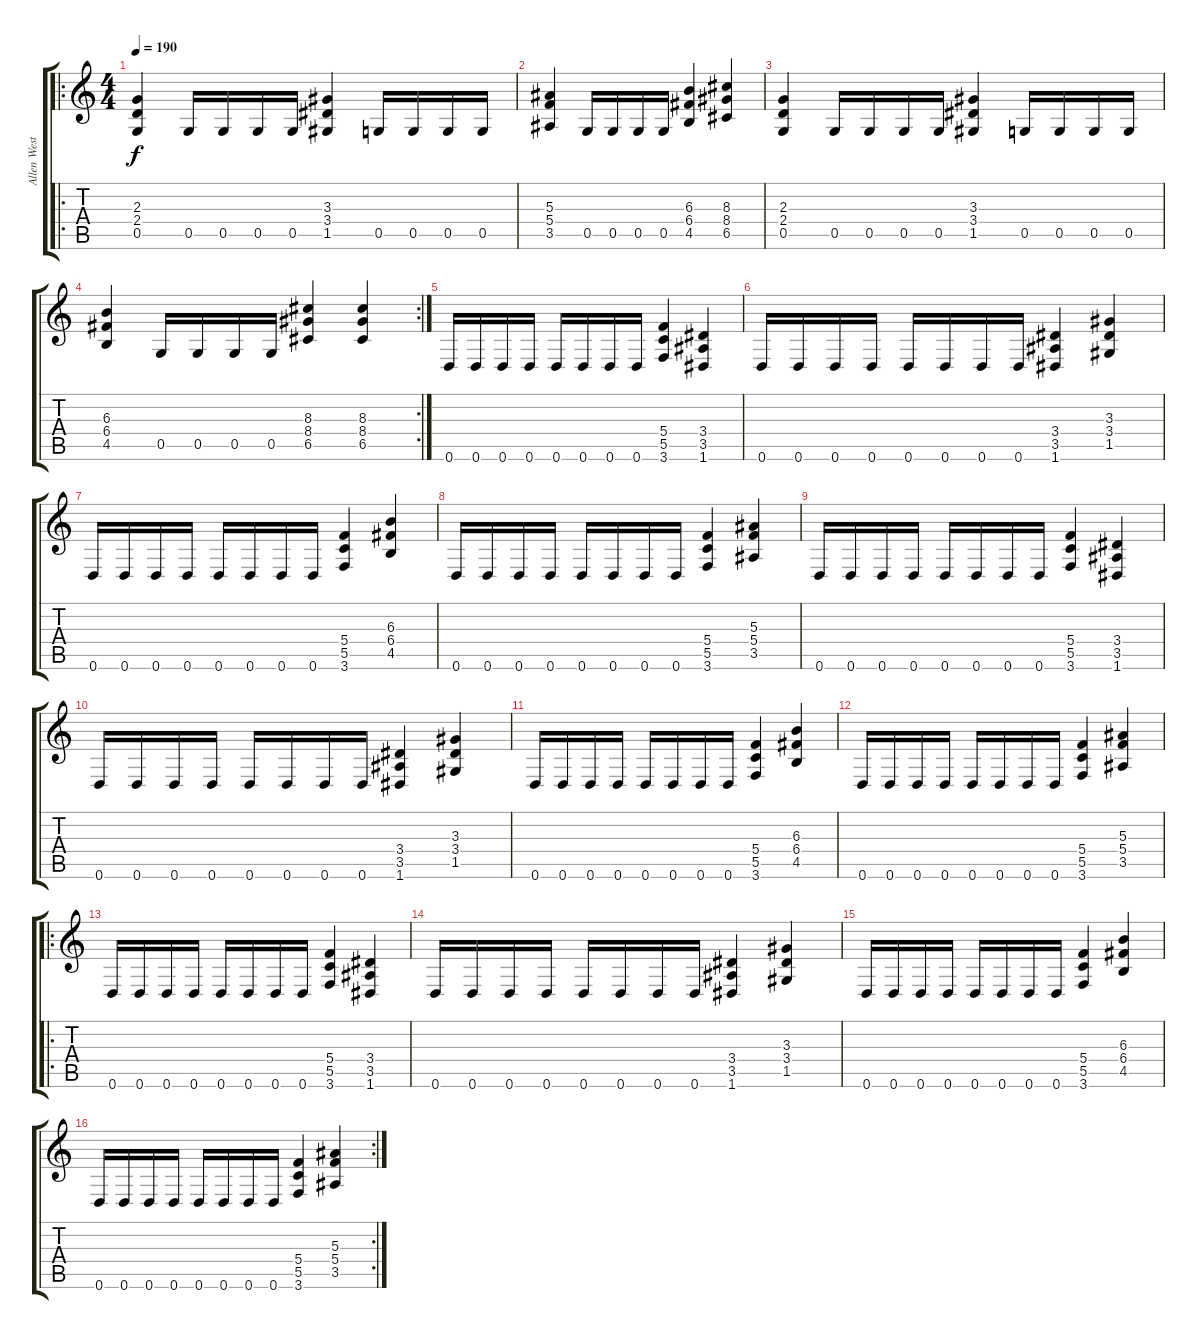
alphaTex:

\track ("Allen West" "Allen West") {instrument distortionguitar}
\staff {score tabs}
\tuning (D4 A3 F3 C3 G2 D2) {hide}
\ro
\ts (4 4)
\tempo 190
\clef g2
\ks c
(2.3 2.4 0.5).4{dy f} 0.5.16 0.5.16 0.5.16 0.5.16 (3.3 3.4 1.5).4 0.5.16 0.5.16 0.5.16 0.5.16 |
(5.3 5.4 3.5).4 0.5.16 0.5.16 0.5.16 0.5.16 (6.3 6.4 4.5).4 (8.3 8.4 6.5).4 |
(2.3 2.4 0.5).4 0.5.16 0.5.16 0.5.16 0.5.16 (3.3 3.4 1.5).4 0.5.16 0.5.16 0.5.16 0.5.16 |
\rc 2
(6.3 6.4 4.5).4 0.5.16 0.5.16 0.5.16 0.5.16 (8.3 8.4 6.5).4 (8.3 8.4 6.5).4 |
0.6.16 0.6.16 0.6.16 0.6.16 0.6.16 0.6.16 0.6.16 0.6.16 (5.4 5.5 3.6).4 (3.4 3.5 1.6).4 |
0.6.16 0.6.16 0.6.16 0.6.16 0.6.16 0.6.16 0.6.16 0.6.16 (3.4 3.5 1.6).4 (3.3 3.4 1.5).4 |
0.6.16 0.6.16 0.6.16 0.6.16 0.6.16 0.6.16 0.6.16 0.6.16 (5.4 5.5 3.6).4 (6.3 6.4 4.5).4 |
0.6.16 0.6.16 0.6.16 0.6.16 0.6.16 0.6.16 0.6.16 0.6.16 (5.4 5.5 3.6).4 (5.3 5.4 3.5).4 |
0.6.16 0.6.16 0.6.16 0.6.16 0.6.16 0.6.16 0.6.16 0.6.16 (5.4 5.5 3.6).4 (3.4 3.5 1.6).4 |
0.6.16 0.6.16 0.6.16 0.6.16 0.6.16 0.6.16 0.6.16 0.6.16 (3.4 3.5 1.6).4 (3.3 3.4 1.5).4 |
0.6.16 0.6.16 0.6.16 0.6.16 0.6.16 0.6.16 0.6.16 0.6.16 (5.4 5.5 3.6).4 (6.3 6.4 4.5).4 |
0.6.16 0.6.16 0.6.16 0.6.16 0.6.16 0.6.16 0.6.16 0.6.16 (5.4 5.5 3.6).4 (5.3 5.4 3.5).4 |
\ro
0.6.16 0.6.16 0.6.16 0.6.16 0.6.16 0.6.16 0.6.16 0.6.16 (5.4 5.5 3.6).4 (3.4 3.5 1.6).4 |
0.6.16 0.6.16 0.6.16 0.6.16 0.6.16 0.6.16 0.6.16 0.6.16 (3.4 3.5 1.6).4 (3.3 3.4 1.5).4 |
0.6.16 0.6.16 0.6.16 0.6.16 0.6.16 0.6.16 0.6.16 0.6.16 (5.4 5.5 3.6).4 (6.3 6.4 4.5).4 |
\rc 2
0.6.16 0.6.16 0.6.16 0.6.16 0.6.16 0.6.16 0.6.16 0.6.16 (5.4 5.5 3.6).4 (5.3 5.4 3.5).4
